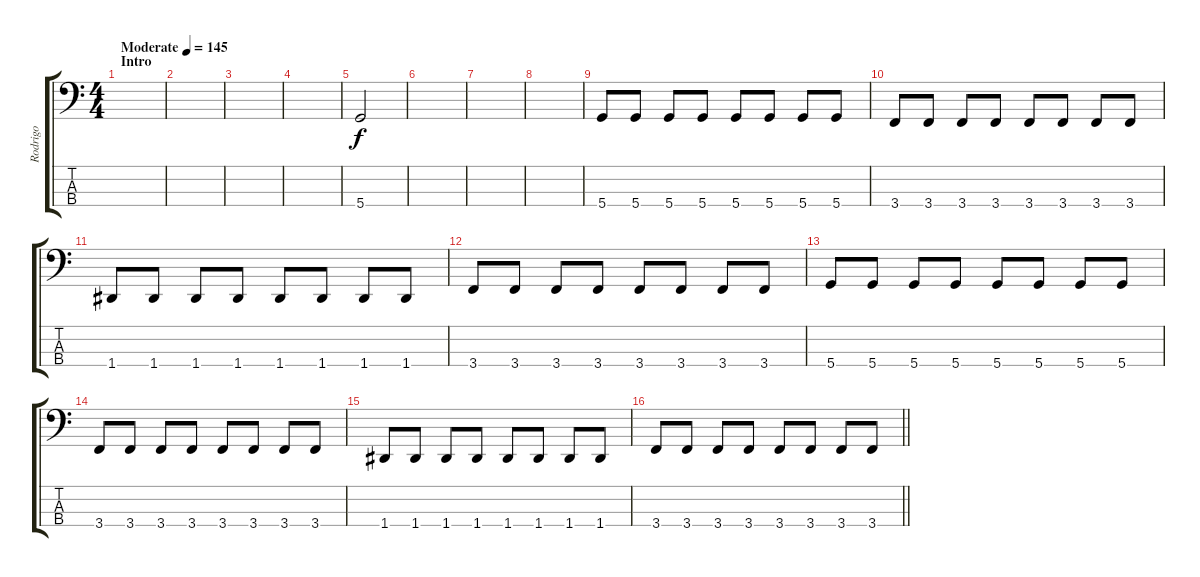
\track ("Rodrigo" "Rodrigo") {instrument electricbassfinger}
\staff {score tabs}
\tuning (Ab2 D2 A1 D1) {hide}
\ts (4 4)
\section ("" "Intro")
\tempo (145 "Moderate")
\clef f4
\ks c
|
|
|
|
5.4.2 |
|
|
|
5.4.8 5.4.8 5.4.8 5.4.8 5.4.8 5.4.8 5.4.8 5.4.8 |
3.4.8 3.4.8 3.4.8 3.4.8 3.4.8 3.4.8 3.4.8 3.4.8 |
1.4.8 1.4.8 1.4.8 1.4.8 1.4.8 1.4.8 1.4.8 1.4.8 |
3.4.8 3.4.8 3.4.8 3.4.8 3.4.8 3.4.8 3.4.8 3.4.8 |
5.4.8 5.4.8 5.4.8 5.4.8 5.4.8 5.4.8 5.4.8 5.4.8 |
3.4.8 3.4.8 3.4.8 3.4.8 3.4.8 3.4.8 3.4.8 3.4.8 |
1.4.8 1.4.8 1.4.8 1.4.8 1.4.8 1.4.8 1.4.8 1.4.8 |
\barLineRight lightlight
3.4.8 3.4.8 3.4.8 3.4.8 3.4.8 3.4.8 3.4.8 3.4.8
